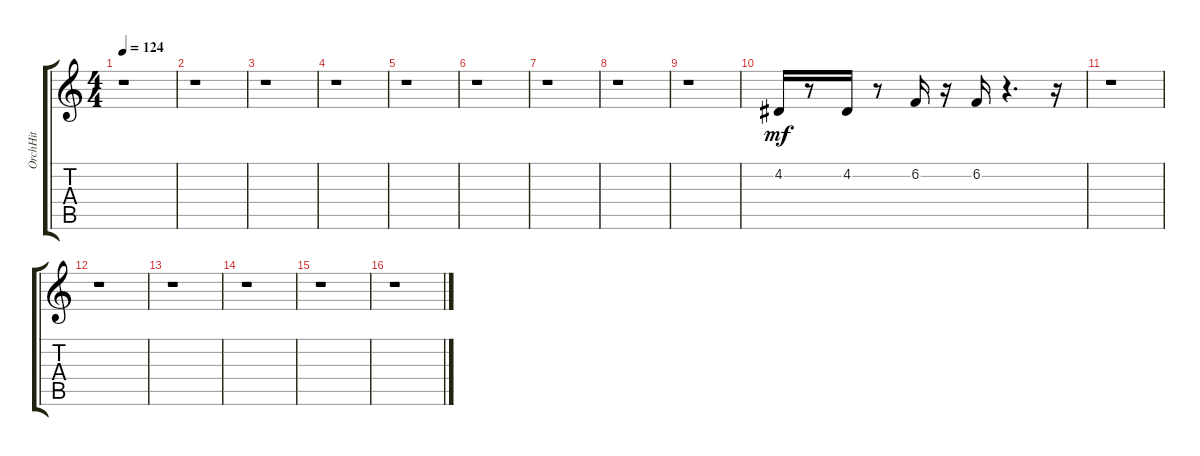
\track ("OrchHit" "OrchHit") {instrument orchestrahit}
\staff {score tabs}
\tuning (E4 B3 G3 D3 A2 E2) {hide}
\ts (4 4)
\tempo 124
\clef g2
\ks c
r.1{dy mf} |
r.1 |
r.1 |
r.1 |
r.1 |
r.1 |
r.1 |
r.1 |
r.1 |
4.2.16 r.8 4.2.16 r.8 6.2.16 r.16 6.2.16 r.4{d} r.16 |
r.1 |
r.1 |
r.1 |
r.1 |
r.1 |
r.1
